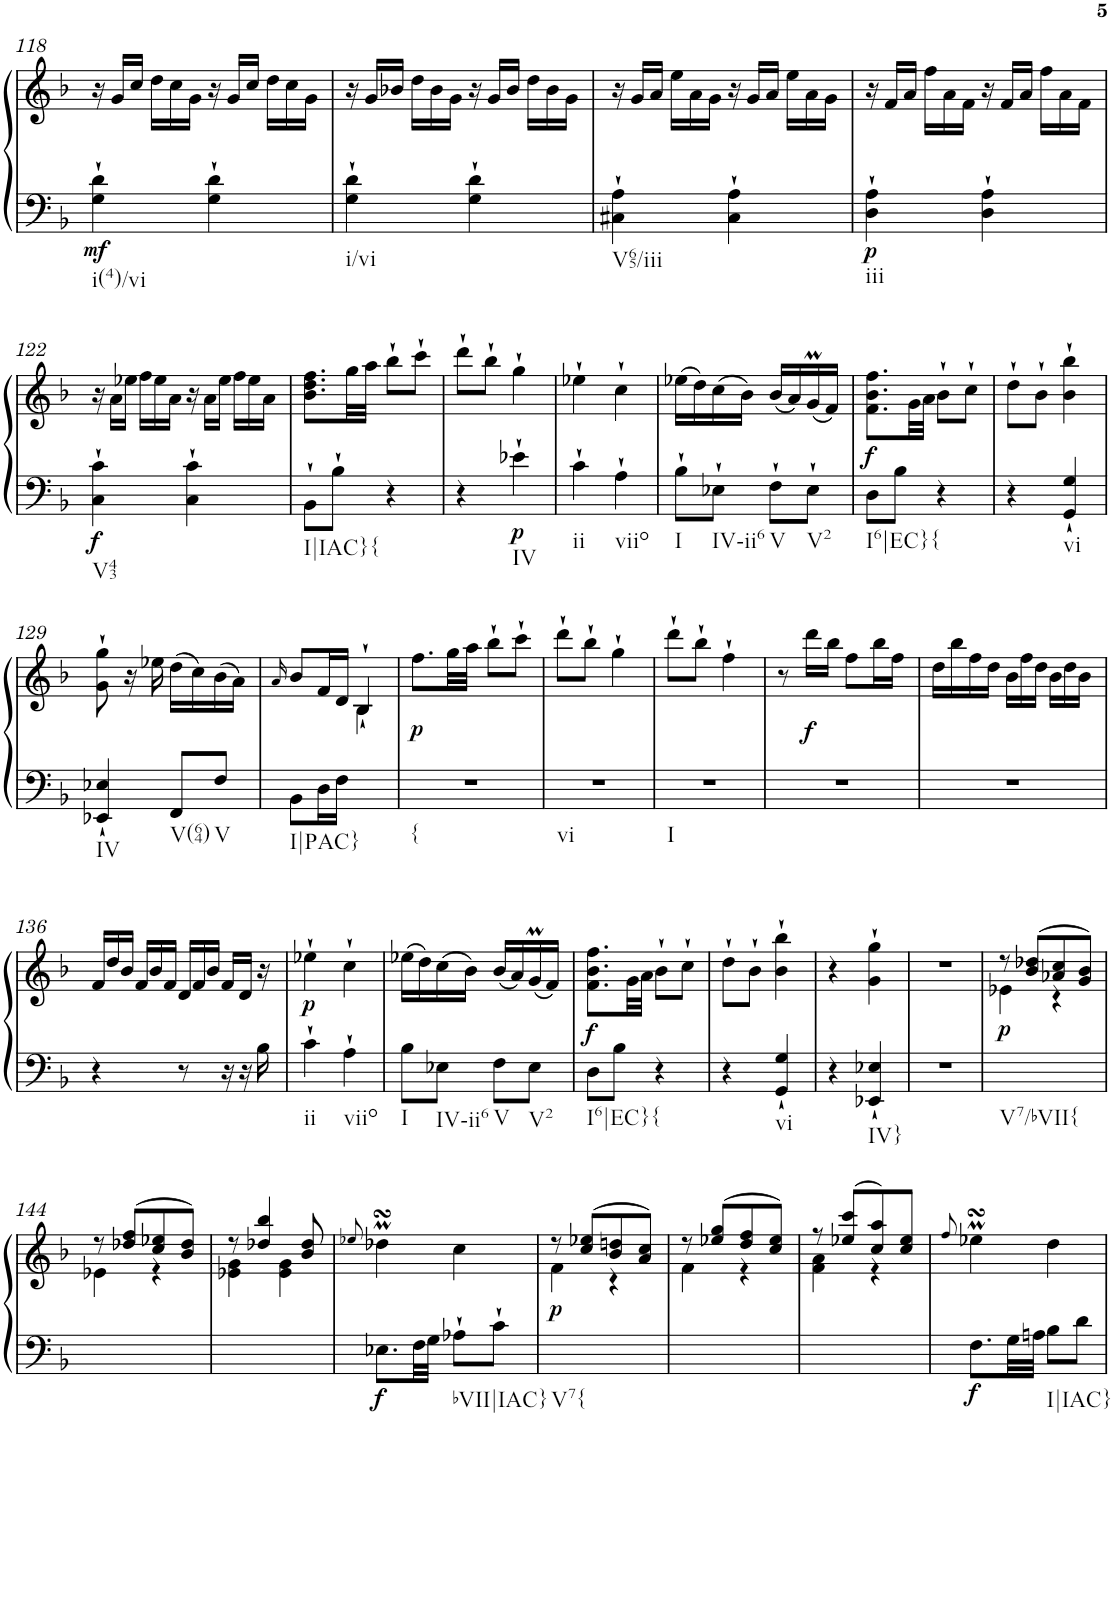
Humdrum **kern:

**kern	**kern	**dynam
*part1	*part1	*part1
*staff2	*staff1	*staff1/2
*I"Harpsichord	*	*
*I'Hch.	*	*
!!LO:PB:g=z
*clefF4	*clefG2	*
*k[b-]	*k[b-]	*
*F:	*F:	*
*M2/4	*M2/4	*
*	*Xtuplet	*
=118	=118	=118
!LO:TX:b:t=i(4)/vi	!	!
!	!	!LO:DY:b=2
4G\` 4d\`	24r	mf
.	24g/LL	.
.	24cc/JJ	.
.	24dd\LL	.
.	24cc\	.
.	24g\JJ	.
4G\` 4d\`	24r	.
.	24g/LL	.
.	24cc/JJ	.
.	24dd\LL	.
.	24cc\	.
.	24g\JJ	.
=119	=119	=119
!LO:TX:b:t=i/vi	!	!
4G\` 4d\`	24r	.
.	24g/LL	.
.	24b-X/JJ	.
.	24dd\LL	.
.	24b-\	.
.	24g\JJ	.
4G\` 4d\`	24r	.
.	24g/LL	.
.	24b-/JJ	.
.	24dd\LL	.
.	24b-\	.
.	24g\JJ	.
=120	=120	=120
!LO:TX:b:t=V65/iii	!	!
4C#X\` 4A\`	24r	.
.	24g/LL	.
.	24a/JJ	.
.	24ee\LL	.
.	24a\	.
.	24g\JJ	.
4C#\` 4A\`	24r	.
.	24g/LL	.
.	24a/JJ	.
.	24ee\LL	.
.	24a\	.
.	24g\JJ	.
=121	=121	=121
!LO:TX:b:t=iii	!	!
!	!	!LO:DY:b=2
4D\` 4A\`	24r	p
.	24f/LL	.
.	24a/JJ	.
.	24ff\LL	.
.	24a\	.
.	24f\JJ	.
4D\` 4A\`	24r	.
.	24f/LL	.
.	24a/JJ	.
.	24ff\LL	.
.	24a\	.
.	24f\JJ	.
!!LO:LB:g=z
=122	=122	=122
!LO:TX:b:t=V43	!	!
!	!	!LO:DY:b=2
4C\` 4c\`	24r	f
.	24a\LL	.
.	24ee-X\JJ	.
.	24ff\LL	.
.	24ee-\	.
.	24a\JJ	.
4C\` 4c\`	24r	.
.	24a\LL	.
.	24ee-\JJ	.
.	24ff\LL	.
.	24ee-\	.
.	24a\JJ	.
=123	=123	=123
!LO:TX:b:t=I|IAC}{	!	!
8BB-`\L	8.b-\ 8.dd\ 8.ff\L	.
8B-`\J	.	.
.	32gg\LL	.
.	32aa\JJJ	.
4r	8bb-`\L	.
.	8ccc`\J	.
=124	=124	=124
4r	8ddd`\L	.
.	8bb-`\J	.
!LO:TX:b:t=IV	!	!
!	!	!LO:DY:b=2
4e-X`\	4gg`\	p
=125	=125	=125
!LO:TX:b:t=ii	!	!
4c`\	4ee-X`\	.
!LO:TX:b:t=viio	!	!
4A`\	4cc`\	.
=126	=126	=126
!LO:TX:b:t=I	!	!
8B-`\L	(>16ee-X\LL	.
.	16dd\)	.
!LO:TX:b:t=IV-ii6	!	!
8E-X`\J	(>16cc\	.
.	16b-\JJ)	.
!LO:TX:b:t=V	!	!
8F`\L	(<16b-/LL	.
.	16a/)	.
!LO:TX:b:t=V2	!	!
8E-`\J	(<16gM/	.
.	16f/JJ)	.
=127	=127	=127
!LO:TX:b:t=I6|EC}{	!	!
!	!	!LO:DY:b
8D\L	8.f\ 8.b-\ 8.ff\L	f
8B-\J	.	.
.	32g\LL	.
.	32a\JJJ	.
4r	8b-`\L	.
.	8cc`\J	.
=128	=128	=128
4r	8dd`\L	.
.	8b-`\J	.
!LO:TX:b:t=vi	!	!
4GG/` 4G/`	4b-\` 4bb-\`	.
!!LO:LB:g=z
=129	=129	=129
!LO:TX:b:t=IV	!	!
4EE-X/` 4E-X/`	8g\` 8gg\`	.
.	16r	.
.	16ee-X\	.
!LO:TX:b:t=V(64)	!	!
8FF/L	(>16dd\LL	.
.	16cc\)	.
!LO:TX:b:t=V	!	!
8F/J	(>16b-\	.
.	16a\JJ)	.
=130	=130	=130
.	16qa/	.
*	*^	*
!LO:TX:b:t=I|PAC}	!	!	!
8BB-\L	8b-/L	4ryy	.
16D\L	16f/L	.	.
16F\JJ	16d/JJ	.	.
4ryy	4B-\	4B-`<`/	.
=131	=131	=131	=131
!LO:TX:b:t={	!	!	!
!	!	!	!LO:DY:b
*	*v	*v	*
2r	8.ff\L	p
.	32gg\LL	.
.	32aa\JJJ	.
.	8bb-`\L	.
.	8ccc`\J	.
=132	=132	=132
!LO:TX:b:t=vi	!	!
2r	8ddd`\L	.
.	8bb-`\J	.
.	4gg`\	.
=133	=133	=133
!LO:TX:b:t=I	!	!
2r	8ddd`\L	.
.	8bb-`\J	.
.	4ff`\	.
=134	=134	=134
2r	8r	.
!	!	!LO:DY:b
.	16ddd\LL	f
.	16bb-\JJ	.
.	8ff\L	.
.	16bb-\L	.
.	16ff\JJ	.
=135	=135	=135
2r	16dd\LL	.
.	16bb-\	.
.	16ff\	.
.	16dd\JJ	.
.	24b-\LL	.
.	24ff\	.
.	24dd\JJ	.
.	24b-\LL	.
.	24dd\	.
.	24b-\JJ	.
!!LO:LB:g=z
=136	=136	=136
4r	24f/LL	.
.	24dd/	.
.	24b-/JJ	.
.	24f/LL	.
.	24b-/	.
.	24f/JJ	.
8r	24d/LL	.
.	24f/	.
.	24b-/JJ	.
*Xtuplet	*	*
24r	24f/LL	.
24r	24d/JJ	.
24B-\	24r	.
=137	=137	=137
!LO:TX:b:t=ii	!	!
!	!	!LO:DY:b
4c`\	4ee-X`\	p
!LO:TX:b:t=viio	!	!
4A`\	4cc`\	.
=138	=138	=138
!LO:TX:b:t=I	!	!
8B-\L	(>16ee-X\LL	.
.	16dd\)	.
!LO:TX:b:t=IV-ii6	!	!
8E-X\J	(>16cc\	.
.	16b-\JJ)	.
!LO:TX:b:t=V	!	!
8F\L	(<16b-/LL	.
.	16a/)	.
!LO:TX:b:t=V2	!	!
8E-\J	(<16gM/	.
.	16f/JJ)	.
=139	=139	=139
!LO:TX:b:t=I6|EC}{	!	!
!	!	!LO:DY:b
8D\L	8.f\ 8.b-\ 8.ff\L	f
8B-\J	.	.
.	32g\LL	.
.	32a\JJJ	.
4r	8b-`\L	.
.	8cc`\J	.
=140	=140	=140
4r	8dd`\L	.
.	8b-`\J	.
!LO:TX:b:t=vi	!	!
4GG/` 4G/`	4b-\` 4bb-\`	.
=141	=141	=141
4r	4r	.
!LO:TX:b:t=IV}	!	!
4EE-X/` 4E-X/`	4g\` 4gg\`	.
=142	=142	=142
2r	2r	.
=143	=143	=143
*	*^	*
!LO:TX:b:t=V7/bVII{	!	!	!
!	!	!	!LO:DY:b
2ryy	8r	4e-X\	p
.	(>8b-/ 8dd-X/L	.	.
.	8a-X/ 8cc/	4r	.
.	8g/ 8b-/J)	.	.
!!LO:LB:g=z	!!
=144	=144	=144	=144
2ryy	8r	4e-X\	.
.	(>8dd-X/ 8ff/L	.	.
.	8cc/ 8ee-X/	4r	.
.	8b-/ 8dd-/J)	.	.
=145	=145	=145	=145
2ryy	8r	4e-X\ 4g\	.
.	4dd-X/ 4bb-/	.	.
.	.	4e-\ 4g\	.
.	8b-/ 8dd-/	.	.
*	*v	*v	*
=146	=146	=146
.	8qee-X/	.
!	!	!LO:DY:b=2
8.E-X\L	4dd-XMsSSs\	f
32F\LL	.	.
32G\JJJ	.	.
!LO:TX:b:t=bVII|IAC}	!	!
8A-X`\L	4cc\	.
8c`\J	.	.
=147	=147	=147
*	*^	*
!LO:TX:b:t=V7{	!	!	!
!	!	!	!LO:DY:b
2ryy	8r	4f\	p
.	(>8cc/ 8ee-X/L	.	.
.	8b-/ 8ddn/	4r	.
.	8a/ 8cc/J)	.	.
=148	=148	=148	=148
2ryy	8r	4f\	.
.	(>8ee-X/ 8gg/L	.	.
.	8dd/ 8ff/	4r	.
.	8cc/ 8ee-/J)	.	.
=149	=149	=149	=149
2ryy	8r	4f\ 4a\	.
.	(>8ee-X/ 8ccc/L	.	.
.	8cc/ 8aa/)	4r	.
.	8cc/ 8ee-/J	.	.
*	*v	*v	*
=150	=150	=150
.	8qff/	.
!	!	!LO:DY:b=2
8.F\L	4ee-XMsSSs\	f
32G\LL	.	.
32An\JJJ	.	.
!LO:TX:b:t=I|IAC}	!	!
8B-\L	4dd\	.
8d\J	.	.
=	=	=
*-	*-	*-
